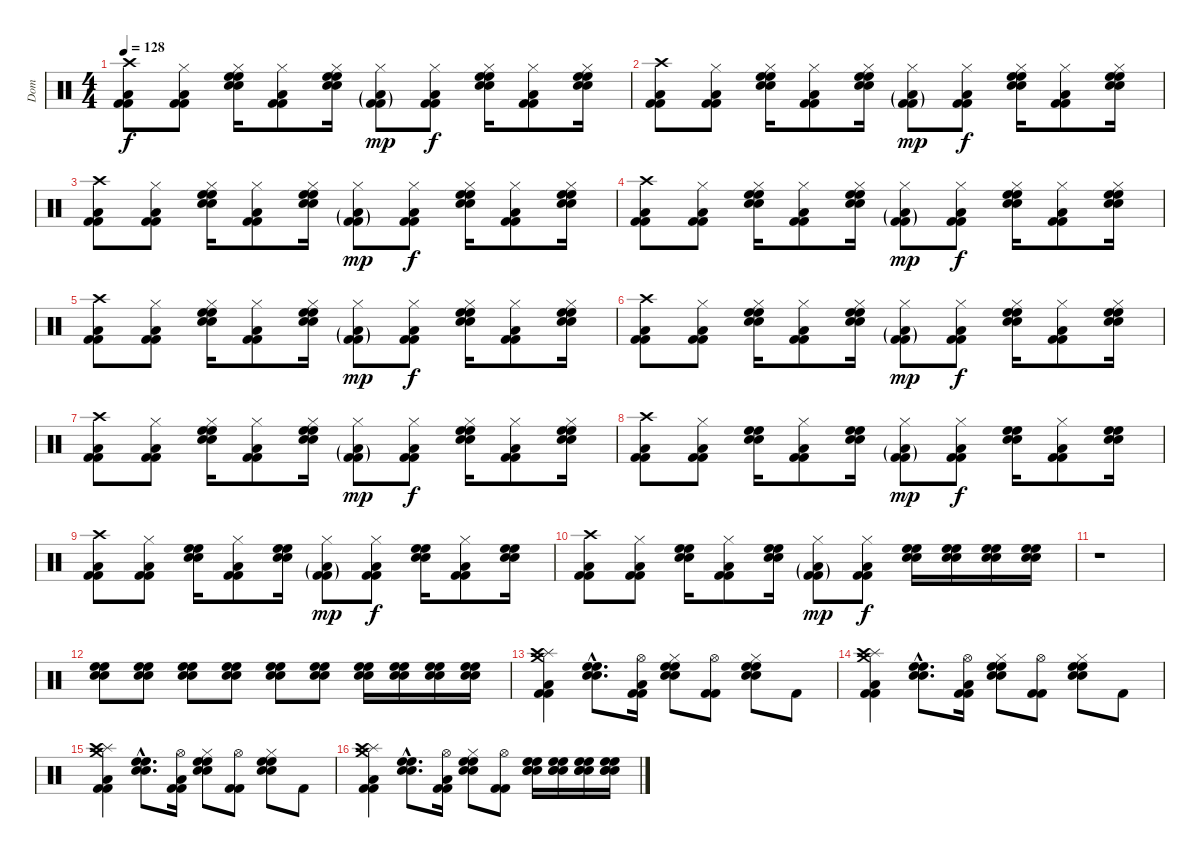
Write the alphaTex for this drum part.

\track ("Dom" "Dom") {instrument percussion}
\staff {score}
\articulation defaults
\ts (4 4)
\tempo 128
\clef neutral
\ks c
("Crash high (hit)" "Low Floor Tom (hit)"{x} "Kick (hit) 2" "Kick (hit) 2").8{dy f} ("Hi-Hat (closed)" "Low Floor Tom (hit)"{x} "Kick (hit) 2" "Kick (hit) 2").8 ("Hi-Hat (closed)" "High Floor Tom (hit)" "Electric Snare (hit)" "High Floor Tom (hit)" "Electric Snare (hit)").16 ("Hi-Hat (closed)" "Low Floor Tom (hit)"{x} "Kick (hit) 2" "Kick (hit) 2").8 ("Hi-Hat (closed)" "High Floor Tom (hit)" "Electric Snare (hit)" "High Floor Tom (hit)" "Electric Snare (hit)").16 ("Hi-Hat (closed)" "Low Floor Tom (hit)"{g} "Kick (hit) 2"{g} "Kick (hit) 2"{g}).8{dy mp} ("Hi-Hat (closed)" "Low Floor Tom (hit)"{x} "Kick (hit) 2" "Kick (hit) 2").8{dy f} ("Hi-Hat (closed)" "High Floor Tom (hit)" "Electric Snare (hit)" "High Floor Tom (hit)" "Electric Snare (hit)").16 ("Hi-Hat (closed)" "Low Floor Tom (hit)"{x} "Kick (hit) 2" "Kick (hit) 2").8 ("Hi-Hat (closed)" "High Floor Tom (hit)" "Electric Snare (hit)" "High Floor Tom (hit)" "Electric Snare (hit)").16 |
("Crash high (hit)" "Low Floor Tom (hit)"{x} "Kick (hit) 2" "Kick (hit) 2").8 ("Hi-Hat (closed)" "Low Floor Tom (hit)"{x} "Kick (hit) 2" "Kick (hit) 2").8 ("Hi-Hat (closed)" "High Floor Tom (hit)" "Electric Snare (hit)" "High Floor Tom (hit)" "Electric Snare (hit)").16 ("Hi-Hat (closed)" "Low Floor Tom (hit)"{x} "Kick (hit) 2" "Kick (hit) 2").8 ("Hi-Hat (closed)" "High Floor Tom (hit)" "Electric Snare (hit)" "High Floor Tom (hit)" "Electric Snare (hit)").16 ("Hi-Hat (closed)" "Low Floor Tom (hit)"{g} "Kick (hit) 2"{g} "Kick (hit) 2"{g}).8{dy mp} ("Hi-Hat (closed)" "Low Floor Tom (hit)"{x} "Kick (hit) 2" "Kick (hit) 2").8{dy f} ("Hi-Hat (closed)" "High Floor Tom (hit)" "Electric Snare (hit)" "High Floor Tom (hit)" "Electric Snare (hit)").16 ("Hi-Hat (closed)" "Low Floor Tom (hit)"{x} "Kick (hit) 2" "Kick (hit) 2").8 ("Hi-Hat (closed)" "High Floor Tom (hit)" "Electric Snare (hit)" "High Floor Tom (hit)" "Electric Snare (hit)").16 |
("Crash high (hit)" "Low Floor Tom (hit)"{x} "Kick (hit) 2" "Kick (hit) 2").8 ("Hi-Hat (closed)" "Low Floor Tom (hit)"{x} "Kick (hit) 2" "Kick (hit) 2").8 ("Hi-Hat (closed)" "High Floor Tom (hit)" "Electric Snare (hit)" "High Floor Tom (hit)" "Electric Snare (hit)").16 ("Hi-Hat (closed)" "Low Floor Tom (hit)"{x} "Kick (hit) 2" "Kick (hit) 2").8 ("Hi-Hat (closed)" "High Floor Tom (hit)" "Electric Snare (hit)" "High Floor Tom (hit)" "Electric Snare (hit)").16 ("Hi-Hat (closed)" "Low Floor Tom (hit)"{g} "Kick (hit) 2"{g} "Kick (hit) 2"{g}).8{dy mp} ("Hi-Hat (closed)" "Low Floor Tom (hit)"{x} "Kick (hit) 2" "Kick (hit) 2").8{dy f} ("Hi-Hat (closed)" "High Floor Tom (hit)" "Electric Snare (hit)" "High Floor Tom (hit)" "Electric Snare (hit)").16 ("Hi-Hat (closed)" "Low Floor Tom (hit)"{x} "Kick (hit) 2" "Kick (hit) 2").8 ("Hi-Hat (closed)" "High Floor Tom (hit)" "Electric Snare (hit)" "High Floor Tom (hit)" "Electric Snare (hit)").16 |
("Crash high (hit)" "Low Floor Tom (hit)"{x} "Kick (hit) 2" "Kick (hit) 2").8 ("Hi-Hat (closed)" "Low Floor Tom (hit)"{x} "Kick (hit) 2" "Kick (hit) 2").8 ("Hi-Hat (closed)" "High Floor Tom (hit)" "Electric Snare (hit)" "High Floor Tom (hit)" "Electric Snare (hit)").16 ("Hi-Hat (closed)" "Low Floor Tom (hit)"{x} "Kick (hit) 2" "Kick (hit) 2").8 ("Hi-Hat (closed)" "High Floor Tom (hit)" "Electric Snare (hit)" "High Floor Tom (hit)" "Electric Snare (hit)").16 ("Hi-Hat (closed)" "Low Floor Tom (hit)"{g} "Kick (hit) 2"{g} "Kick (hit) 2"{g}).8{dy mp} ("Hi-Hat (closed)" "Low Floor Tom (hit)"{x} "Kick (hit) 2" "Kick (hit) 2").8{dy f} ("Hi-Hat (closed)" "High Floor Tom (hit)" "Electric Snare (hit)" "High Floor Tom (hit)" "Electric Snare (hit)").16 ("Hi-Hat (closed)" "Low Floor Tom (hit)"{x} "Kick (hit) 2" "Kick (hit) 2").8 ("Hi-Hat (closed)" "High Floor Tom (hit)" "Electric Snare (hit)" "High Floor Tom (hit)" "Electric Snare (hit)").16 |
("Crash high (hit)" "Low Floor Tom (hit)" "Kick (hit) 2" "Kick (hit) 2").8 ("Hi-Hat (closed)" "Low Floor Tom (hit)" "Kick (hit) 2" "Kick (hit) 2").8 ("Hi-Hat (closed)" "High Floor Tom (hit)" "Electric Snare (hit)" "High Floor Tom (hit)" "Electric Snare (hit)").16 ("Hi-Hat (closed)" "Low Floor Tom (hit)" "Kick (hit) 2" "Kick (hit) 2").8 ("Hi-Hat (closed)" "High Floor Tom (hit)" "Electric Snare (hit)" "High Floor Tom (hit)" "Electric Snare (hit)").16 ("Hi-Hat (closed)" "Low Floor Tom (hit)"{g} "Kick (hit) 2"{g} "Kick (hit) 2"{g}).8{dy mp} ("Hi-Hat (closed)" "Low Floor Tom (hit)" "Kick (hit) 2" "Kick (hit) 2").8{dy f} ("Hi-Hat (closed)" "High Floor Tom (hit)" "Electric Snare (hit)" "High Floor Tom (hit)" "Electric Snare (hit)").16 ("Hi-Hat (closed)" "Low Floor Tom (hit)" "Kick (hit) 2" "Kick (hit) 2").8 ("Hi-Hat (closed)" "High Floor Tom (hit)" "Electric Snare (hit)" "High Floor Tom (hit)" "Electric Snare (hit)").16 |
("Crash high (hit)" "Low Floor Tom (hit)" "Kick (hit) 2" "Kick (hit) 2").8 ("Hi-Hat (closed)" "Low Floor Tom (hit)" "Kick (hit) 2" "Kick (hit) 2").8 ("Hi-Hat (closed)" "High Floor Tom (hit)" "Electric Snare (hit)" "High Floor Tom (hit)" "Electric Snare (hit)").16 ("Hi-Hat (closed)" "Low Floor Tom (hit)" "Kick (hit) 2" "Kick (hit) 2").8 ("Hi-Hat (closed)" "High Floor Tom (hit)" "Electric Snare (hit)" "High Floor Tom (hit)" "Electric Snare (hit)").16 ("Hi-Hat (closed)" "Low Floor Tom (hit)"{g} "Kick (hit) 2"{g} "Kick (hit) 2"{g}).8{dy mp} ("Hi-Hat (closed)" "Low Floor Tom (hit)" "Kick (hit) 2" "Kick (hit) 2").8{dy f} ("Hi-Hat (closed)" "High Floor Tom (hit)" "Electric Snare (hit)" "High Floor Tom (hit)" "Electric Snare (hit)").16 ("Hi-Hat (closed)" "Low Floor Tom (hit)" "Kick (hit) 2" "Kick (hit) 2").8 ("Hi-Hat (closed)" "High Floor Tom (hit)" "Electric Snare (hit)" "High Floor Tom (hit)" "Electric Snare (hit)").16 |
("Crash high (hit)" "Low Floor Tom (hit)" "Kick (hit) 2" "Kick (hit) 2").8 ("Hi-Hat (closed)" "Low Floor Tom (hit)" "Kick (hit) 2" "Kick (hit) 2").8 ("Hi-Hat (closed)" "High Floor Tom (hit)" "Electric Snare (hit)" "High Floor Tom (hit)" "Electric Snare (hit)").16 ("Hi-Hat (closed)" "Low Floor Tom (hit)" "Kick (hit) 2" "Kick (hit) 2").8 ("Hi-Hat (closed)" "High Floor Tom (hit)" "Electric Snare (hit)" "High Floor Tom (hit)" "Electric Snare (hit)").16 ("Hi-Hat (closed)" "Low Floor Tom (hit)"{g} "Kick (hit) 2"{g} "Kick (hit) 2"{g}).8{dy mp} ("Hi-Hat (closed)" "Low Floor Tom (hit)" "Kick (hit) 2" "Kick (hit) 2").8{dy f} ("Hi-Hat (closed)" "High Floor Tom (hit)" "Electric Snare (hit)" "High Floor Tom (hit)" "Electric Snare (hit)").16 ("Hi-Hat (closed)" "Low Floor Tom (hit)" "Kick (hit) 2" "Kick (hit) 2").8 ("Hi-Hat (closed)" "High Floor Tom (hit)" "Electric Snare (hit)" "High Floor Tom (hit)" "Electric Snare (hit)").16 |
("Crash high (hit)" "Low Floor Tom (hit)" "Kick (hit) 2" "Kick (hit) 2").8 ("Hi-Hat (closed)" "Low Floor Tom (hit)" "Kick (hit) 2" "Kick (hit) 2").8 ("High Floor Tom (hit)" "Electric Snare (hit)" "High Floor Tom (hit)" "Electric Snare (hit)").16 ("Hi-Hat (closed)" "Low Floor Tom (hit)" "Kick (hit) 2" "Kick (hit) 2").8 ("High Floor Tom (hit)" "Electric Snare (hit)" "High Floor Tom (hit)" "Electric Snare (hit)").16 ("Hi-Hat (closed)" "Low Floor Tom (hit)"{g} "Kick (hit) 2"{g} "Kick (hit) 2"{g}).8{dy mp} ("Hi-Hat (closed)" "Low Floor Tom (hit)" "Kick (hit) 2" "Kick (hit) 2").8{dy f} ("High Floor Tom (hit)" "Electric Snare (hit)" "High Floor Tom (hit)" "Electric Snare (hit)").16 ("Hi-Hat (closed)" "Low Floor Tom (hit)" "Kick (hit) 2" "Kick (hit) 2").8 ("High Floor Tom (hit)" "Electric Snare (hit)" "High Floor Tom (hit)" "Electric Snare (hit)").16 |
("Crash high (hit)" "Low Floor Tom (hit)" "Kick (hit) 2" "Kick (hit) 2").8 ("Hi-Hat (closed)" "Low Floor Tom (hit)" "Kick (hit) 2" "Kick (hit) 2").8 ("High Floor Tom (hit)" "Electric Snare (hit)" "High Floor Tom (hit)" "Electric Snare (hit)").16 ("Hi-Hat (closed)" "Low Floor Tom (hit)" "Kick (hit) 2" "Kick (hit) 2").8 ("High Floor Tom (hit)" "Electric Snare (hit)" "High Floor Tom (hit)" "Electric Snare (hit)").16 ("Hi-Hat (closed)" "Low Floor Tom (hit)"{g} "Kick (hit) 2"{g} "Kick (hit) 2"{g}).8{dy mp} ("Hi-Hat (closed)" "Low Floor Tom (hit)" "Kick (hit) 2" "Kick (hit) 2").8{dy f} ("High Floor Tom (hit)" "Electric Snare (hit)" "High Floor Tom (hit)" "Electric Snare (hit)").16 ("Hi-Hat (closed)" "Low Floor Tom (hit)" "Kick (hit) 2" "Kick (hit) 2").8 ("High Floor Tom (hit)" "Electric Snare (hit)" "High Floor Tom (hit)" "Electric Snare (hit)").16 |
("Crash high (hit)" "Low Floor Tom (hit)" "Kick (hit) 2" "Kick (hit) 2").8 ("Hi-Hat (closed)" "Low Floor Tom (hit)" "Kick (hit) 2" "Kick (hit) 2").8 ("High Floor Tom (hit)" "Electric Snare (hit)" "High Floor Tom (hit)" "Electric Snare (hit)").16 ("Hi-Hat (closed)" "Low Floor Tom (hit)" "Kick (hit) 2" "Kick (hit) 2").8 ("High Floor Tom (hit)" "Electric Snare (hit)" "High Floor Tom (hit)" "Electric Snare (hit)").16 ("Hi-Hat (closed)" "Low Floor Tom (hit)"{g} "Kick (hit) 2"{g} "Kick (hit) 2"{g}).8{dy mp} ("Hi-Hat (closed)" "Low Floor Tom (hit)" "Kick (hit) 2" "Kick (hit) 2").8{dy f} ("High Floor Tom (hit)" "Electric Snare (hit)" "High Floor Tom (hit)" "Electric Snare (hit)").16 ("High Floor Tom (hit)" "Electric Snare (hit)" "High Floor Tom (hit)" "Electric Snare (hit)").16 ("High Floor Tom (hit)" "Electric Snare (hit)" "High Floor Tom (hit)" "Electric Snare (hit)").16 ("High Floor Tom (hit)" "Electric Snare (hit)" "High Floor Tom (hit)" "Electric Snare (hit)").16 |
r.1 |
("Electric Snare (hit)" "High Floor Tom (hit)"{x} "High Floor Tom (hit)" "Electric Snare (hit)").8 ("Electric Snare (hit)" "High Floor Tom (hit)"{x} "High Floor Tom (hit)" "Electric Snare (hit)").8 ("Electric Snare (hit)" "High Floor Tom (hit)"{x} "High Floor Tom (hit)" "Electric Snare (hit)").8 ("Electric Snare (hit)" "High Floor Tom (hit)"{x} "High Floor Tom (hit)" "Electric Snare (hit)").8 ("Electric Snare (hit)" "High Floor Tom (hit)"{x} "High Floor Tom (hit)" "Electric Snare (hit)").8 ("Electric Snare (hit)" "High Floor Tom (hit)"{x} "High Floor Tom (hit)" "Electric Snare (hit)").8 ("Electric Snare (hit)" "High Floor Tom (hit)" "High Floor Tom (hit)" "Electric Snare (hit)").16 ("Electric Snare (hit)" "High Floor Tom (hit)" "High Floor Tom (hit)" "Electric Snare (hit)").16 ("Electric Snare (hit)" "High Floor Tom (hit)" "High Floor Tom (hit)" "Electric Snare (hit)").16 ("Electric Snare (hit)" "High Floor Tom (hit)" "High Floor Tom (hit)" "Electric Snare (hit)").16 |
("Crash medium (hit)" "Splash (hit)" "Crash high (hit)" "Low Floor Tom (hit)" "Kick (hit) 2" "Kick (hit) 2").4 ("Electric Snare (hit)"{hac} "High Floor Tom (hit)"{hac} "Electric Snare (hit)"{hac} "High Floor Tom (hit)"{hac}).8{d} ("Hi-Hat (open)" "Low Floor Tom (hit)" "Kick (hit) 2" "Kick (hit) 2").16 ("Hi-Hat (closed)" "Electric Snare (hit)" "High Floor Tom (hit)" "Electric Snare (hit)" "High Floor Tom (hit)").8 ("Hi-Hat (open)" "Kick (hit) 2" "Kick (hit) 2").8 ("Hi-Hat (closed)" "Electric Snare (hit)" "High Floor Tom (hit)" "Electric Snare (hit)" "High Floor Tom (hit)").8 "Kick (hit) 2".8 |
("Crash medium (hit)" "Splash (hit)" "Crash high (hit)" "Low Floor Tom (hit)" "Kick (hit) 2" "Kick (hit) 2").4 ("Electric Snare (hit)"{hac} "High Floor Tom (hit)"{hac} "Electric Snare (hit)"{hac} "High Floor Tom (hit)"{hac}).8{d} ("Hi-Hat (open)" "Low Floor Tom (hit)" "Kick (hit) 2" "Kick (hit) 2").16 ("Hi-Hat (closed)" "Electric Snare (hit)" "High Floor Tom (hit)" "Electric Snare (hit)" "High Floor Tom (hit)").8 ("Hi-Hat (open)" "Kick (hit) 2" "Kick (hit) 2").8 ("Hi-Hat (closed)" "Electric Snare (hit)" "High Floor Tom (hit)" "Electric Snare (hit)" "High Floor Tom (hit)").8 "Kick (hit) 2".8 |
("Crash medium (hit)" "Splash (hit)" "Crash high (hit)" "Low Floor Tom (hit)" "Kick (hit) 2" "Kick (hit) 2").4 ("Electric Snare (hit)"{hac} "High Floor Tom (hit)"{hac} "Electric Snare (hit)"{hac} "High Floor Tom (hit)"{hac}).8{d} ("Hi-Hat (open)" "Low Floor Tom (hit)" "Kick (hit) 2" "Kick (hit) 2").16 ("Hi-Hat (closed)" "Electric Snare (hit)" "High Floor Tom (hit)" "Electric Snare (hit)" "High Floor Tom (hit)").8 ("Hi-Hat (open)" "Kick (hit) 2" "Kick (hit) 2").8 ("Hi-Hat (closed)" "Electric Snare (hit)" "High Floor Tom (hit)" "Electric Snare (hit)" "High Floor Tom (hit)").8 "Kick (hit) 2".8 |
("Crash medium (hit)" "Splash (hit)" "Crash high (hit)" "Low Floor Tom (hit)" "Kick (hit) 2" "Kick (hit) 2").4 ("Electric Snare (hit)"{hac} "High Floor Tom (hit)"{hac} "Electric Snare (hit)"{hac} "High Floor Tom (hit)"{hac}).8{d} ("Hi-Hat (open)" "Low Floor Tom (hit)" "Kick (hit) 2" "Kick (hit) 2").16 ("Hi-Hat (closed)" "Electric Snare (hit)" "High Floor Tom (hit)" "Electric Snare (hit)" "High Floor Tom (hit)").8 ("Hi-Hat (open)" "Kick (hit) 2" "Kick (hit) 2").8 ("Electric Snare (hit)" "Electric Snare (hit)" "High Floor Tom (hit)" "Electric Snare (hit)" "High Floor Tom (hit)").16 ("Electric Snare (hit)" "Electric Snare (hit)" "High Floor Tom (hit)" "Electric Snare (hit)" "High Floor Tom (hit)").16 ("Electric Snare (hit)" "Electric Snare (hit)" "High Floor Tom (hit)" "Electric Snare (hit)" "High Floor Tom (hit)").16 ("Electric Snare (hit)" "Electric Snare (hit)" "High Floor Tom (hit)" "Electric Snare (hit)" "High Floor Tom (hit)").16
